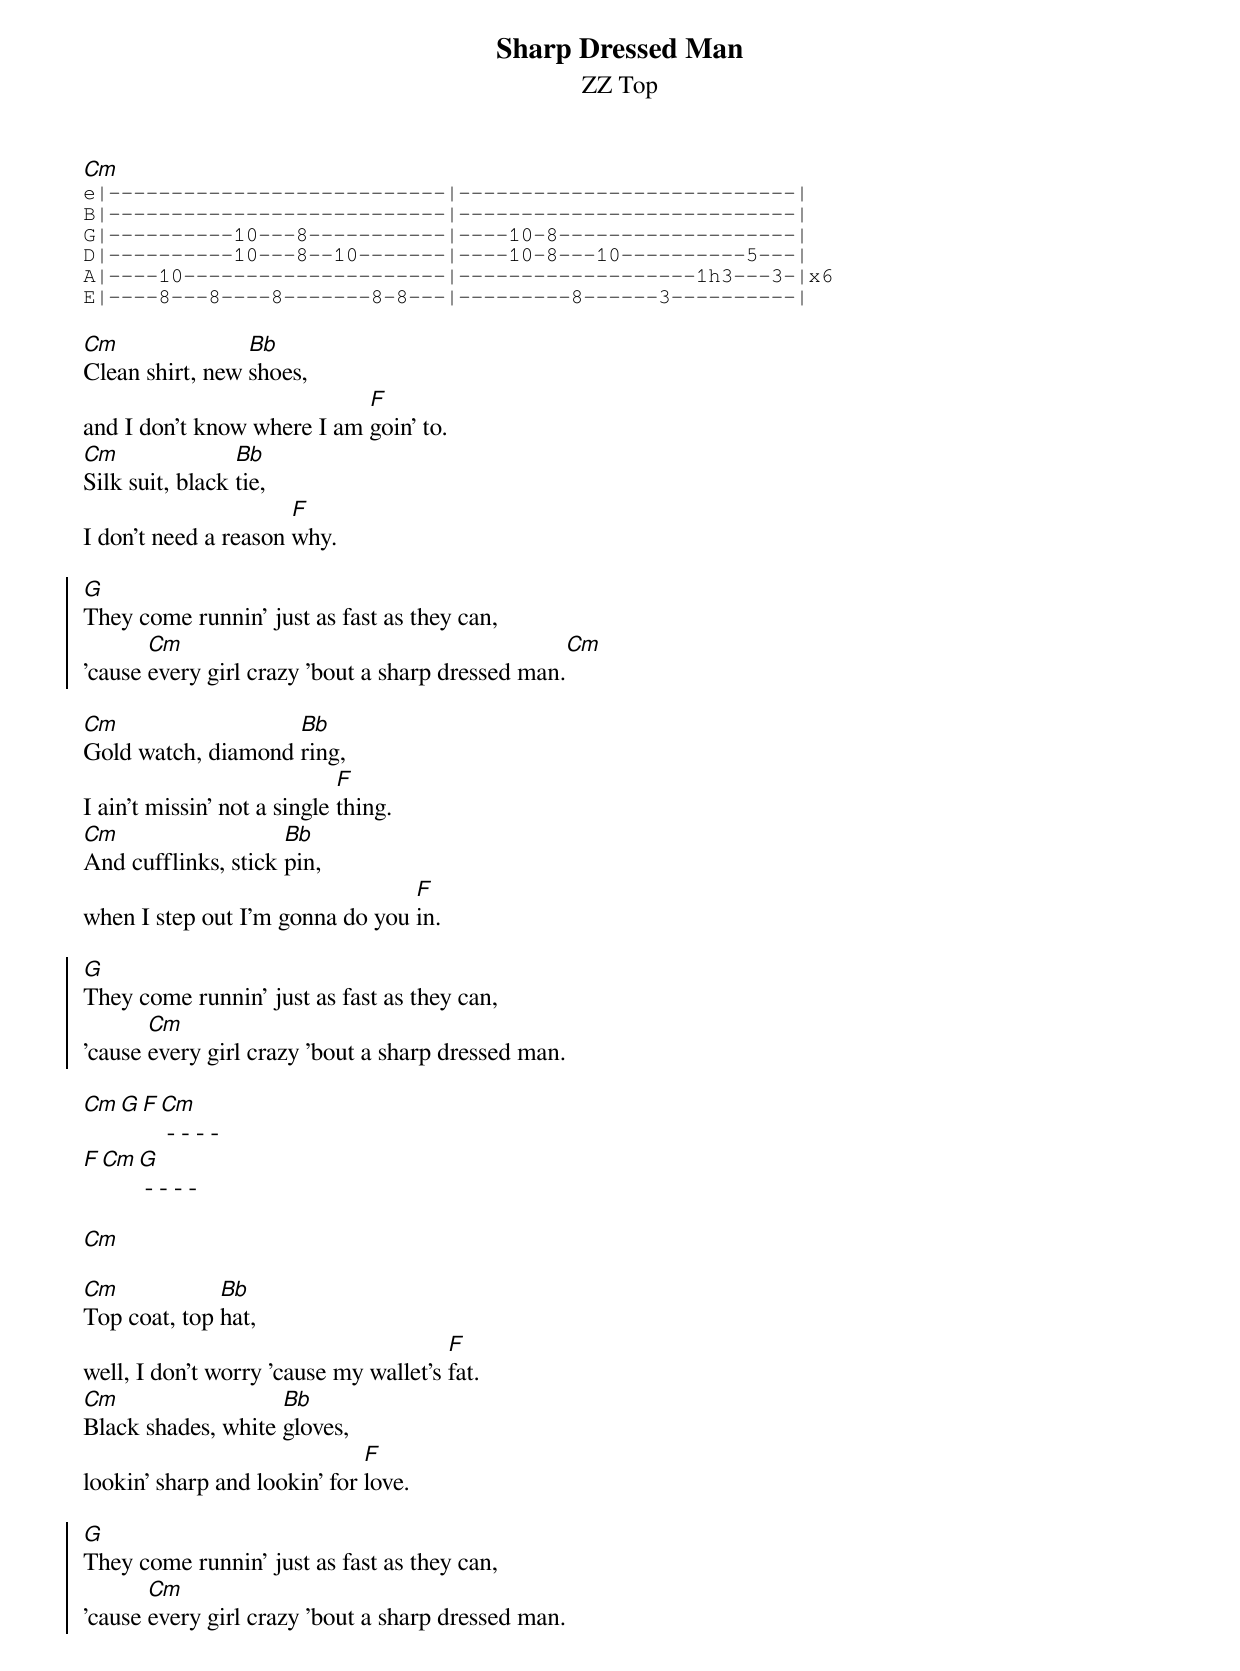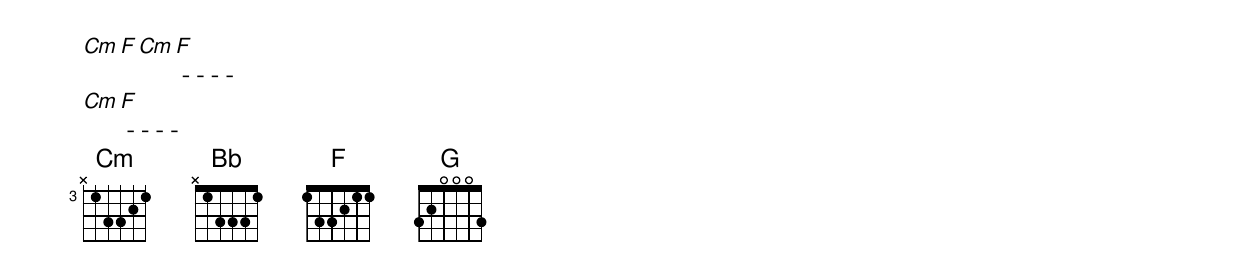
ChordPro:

{t: Sharp Dressed Man}
{st: ZZ Top}
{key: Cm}

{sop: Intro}
[Cm]
{sot}
e|---------------------------|---------------------------|
B|---------------------------|---------------------------|
G|----------10---8-----------|----10-8-------------------|
D|----------10---8--10-------|----10-8---10----------5---|
A|----10---------------------|-------------------1h3---3-|x6
E|----8---8----8-------8-8---|---------8------3----------|
{eot}
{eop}

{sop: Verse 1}
[Cm]Clean shirt, new [Bb]shoes,
and I don't know where I am [F]goin' to.
[Cm]Silk suit, black [Bb]tie,
I don't need a reason [F]why.
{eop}

{soc}
[G]They come runnin' just as fast as they can,
'cause [Cm]every girl crazy 'bout a sharp dressed man.[Cm]
{eoc}

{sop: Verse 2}
[Cm]Gold watch, diamond [Bb]ring,
I ain't missin' not a single [F]thing.
[Cm]And cufflinks, stick [Bb]pin,
when I step out I'm gonna do you [F]in.
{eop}

{soc}
[G]They come runnin' just as fast as they can,
'cause [Cm]every girl crazy 'bout a sharp dressed man.
{eoc}

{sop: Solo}
[Cm][G][F][Cm] - - - -
[F][Cm][G] - - - -
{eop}

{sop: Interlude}
[Cm]
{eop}

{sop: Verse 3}
[Cm]Top coat, top [Bb]hat,
well, I don't worry 'cause my wallet's [F]fat.
[Cm]Black shades, white [Bb]gloves,
lookin' sharp and lookin' for [F]love.
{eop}

{soc}
[G]They come runnin' just as fast as they can,
'cause [Cm]every girl crazy 'bout a sharp dressed man.
{eoc}

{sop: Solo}
[Cm][F][Cm][F] - - - -
[Cm][F] - - - -
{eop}
